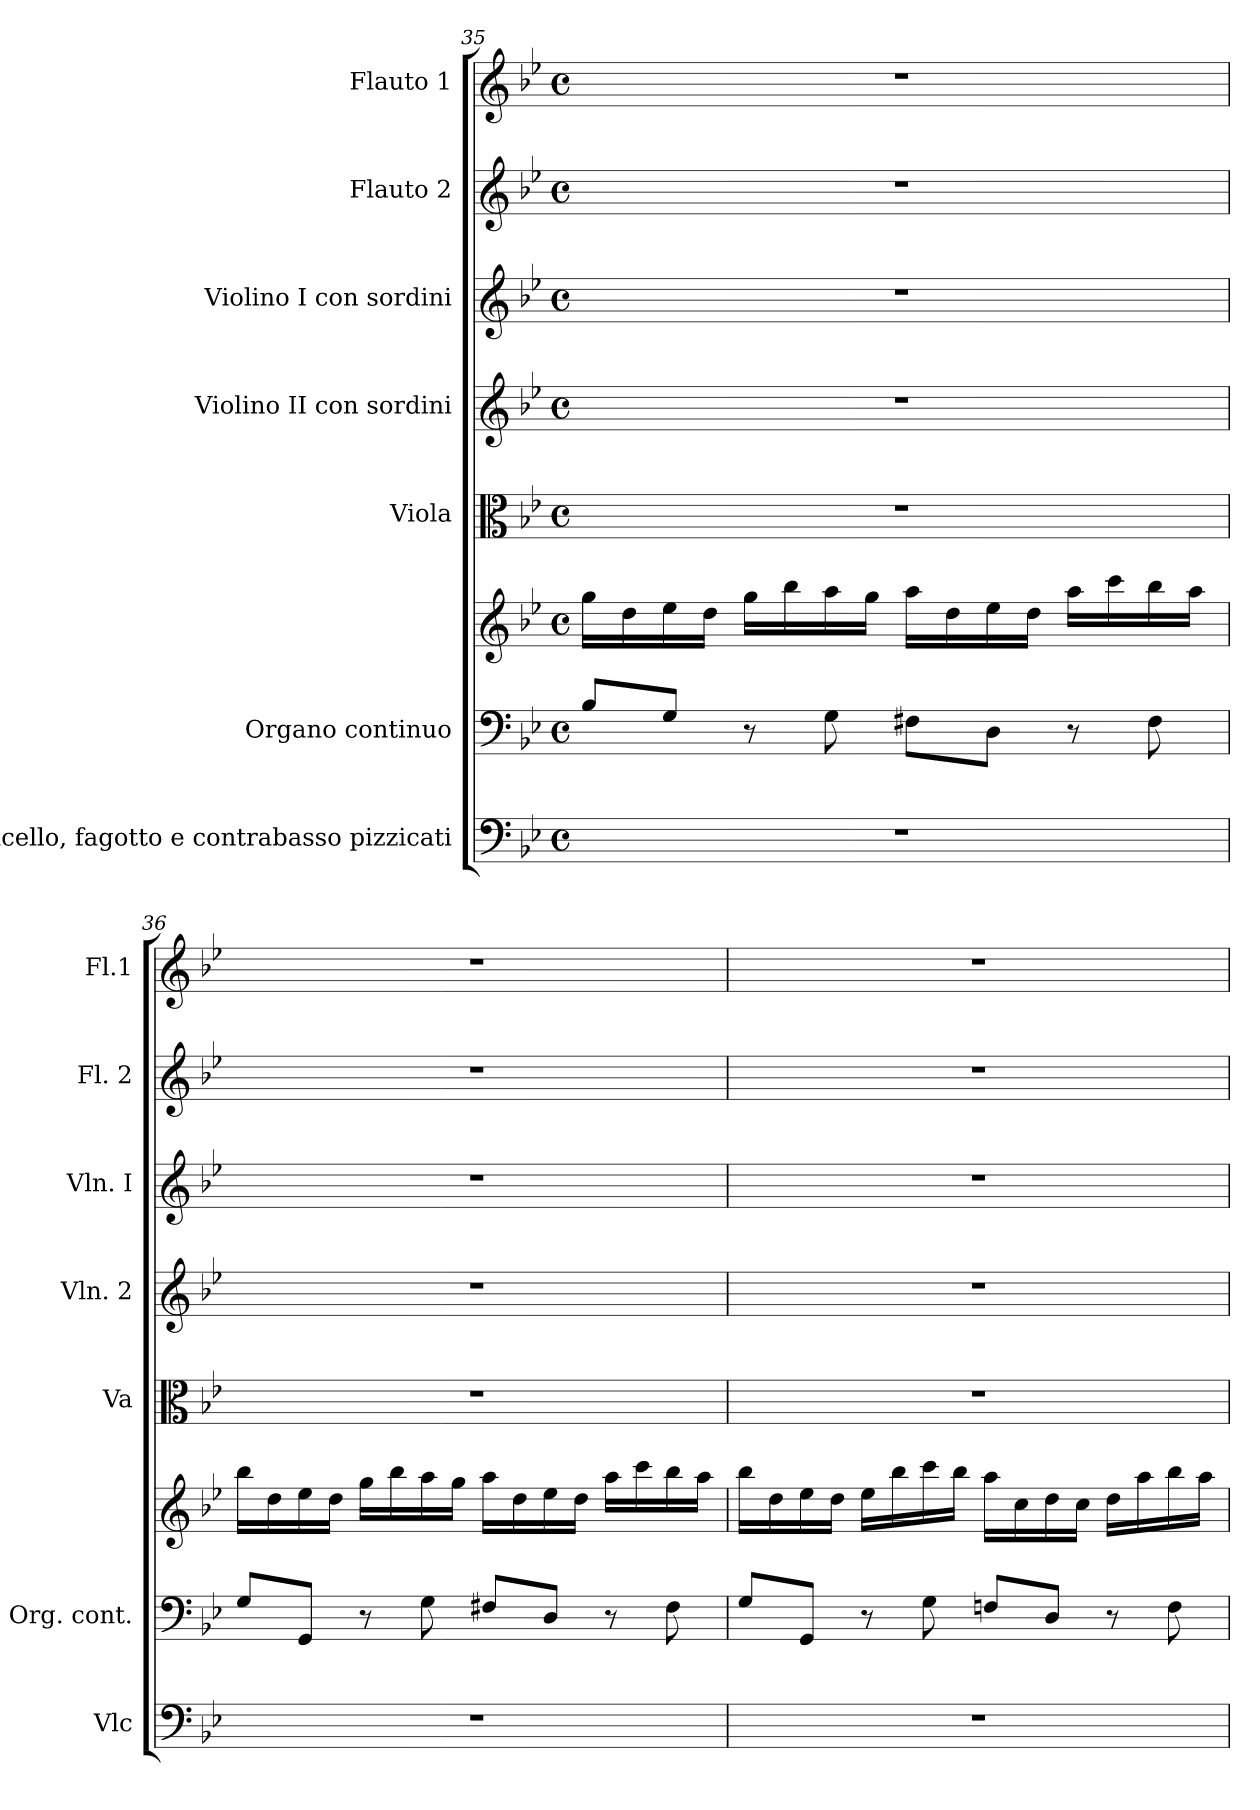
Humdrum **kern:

**kern	**kern	**kern	**kern	**kern	**kern	**kern	**kern
*part7	*part6	*part6	*part5	*part4	*part3	*part2	*part1
*staff8	*staff7	*staff6	*staff5	*staff4	*staff3	*staff2	*staff1
*I"Violoncello, fagotto e contrabasso pizzicati	*I"Organo  continuo	*	*I"Viola	*I"Violino II con sordini	*I"Violino I  con sordini	*I"Flauto 2	*I"Flauto 1
*I'Vlc	*I'Org.  cont.	*	*I'Va	*I'Vln. 2	*I'Vln. I	*I'Fl. 2	*I'Fl.1
!!LO:LB:g=z
*clefF4	*clefF4	*clefG2	*clefC3	*clefG2	*clefG2	*clefG2	*clefG2
*k[b-e-]	*k[b-e-]	*k[b-e-]	*k[b-e-]	*k[b-e-]	*k[b-e-]	*k[b-e-]	*k[b-e-]
*M4/4	*M4/4	*M4/4	*M4/4	*M4/4	*M4/4	*M4/4	*M4/4
*met(c)	*met(c)	*met(c)	*met(c)	*met(c)	*met(c)	*met(c)	*met(c)
=35	=35	=35	=35	=35	=35	=35	=35
1r	8B-/L	16gg\LL	1r	1r	1r	1r	1r
.	.	16dd\	.	.	.	.	.
.	8G/J	16ee-\	.	.	.	.	.
.	.	16dd\JJ	.	.	.	.	.
.	8r	16gg\LL	.	.	.	.	.
.	.	16bb-\	.	.	.	.	.
.	8G\	16aa\	.	.	.	.	.
.	.	16gg\JJ	.	.	.	.	.
.	8F#X\L	16aa\LL	.	.	.	.	.
.	.	16dd\	.	.	.	.	.
.	8D\J	16ee-\	.	.	.	.	.
.	.	16dd\JJ	.	.	.	.	.
.	8r	16aa\LL	.	.	.	.	.
.	.	16ccc\	.	.	.	.	.
.	8F#\	16bb-\	.	.	.	.	.
.	.	16aa\JJ	.	.	.	.	.
=36	=36	=36	=36	=36	=36	=36	=36
1r	8G/L	16bb-\LL	1r	1r	1r	1r	1r
.	.	16dd\	.	.	.	.	.
.	8GG/J	16ee-\	.	.	.	.	.
.	.	16dd\JJ	.	.	.	.	.
.	8r	16gg\LL	.	.	.	.	.
.	.	16bb-\	.	.	.	.	.
.	8G\	16aa\	.	.	.	.	.
.	.	16gg\JJ	.	.	.	.	.
.	8F#X/L	16aa\LL	.	.	.	.	.
.	.	16dd\	.	.	.	.	.
.	8D/J	16ee-\	.	.	.	.	.
.	.	16dd\JJ	.	.	.	.	.
.	8r	16aa\LL	.	.	.	.	.
.	.	16ccc\	.	.	.	.	.
.	8F#\	16bb-\	.	.	.	.	.
.	.	16aa\JJ	.	.	.	.	.
=37	=37	=37	=37	=37	=37	=37	=37
1r	8G/L	16bb-\LL	1r	1r	1r	1r	1r
.	.	16dd\	.	.	.	.	.
.	8GG/J	16ee-\	.	.	.	.	.
.	.	16dd\JJ	.	.	.	.	.
.	8r	16ee-\LL	.	.	.	.	.
.	.	16bb-\	.	.	.	.	.
.	8G\	16ccc\	.	.	.	.	.
.	.	16bb-\JJ	.	.	.	.	.
.	8Fn/L	16aa\LL	.	.	.	.	.
.	.	16cc\	.	.	.	.	.
.	8D/J	16dd\	.	.	.	.	.
.	.	16cc\JJ	.	.	.	.	.
.	8r	16dd\LL	.	.	.	.	.
.	.	16aa\	.	.	.	.	.
.	8F\	16bb-\	.	.	.	.	.
.	.	16aa\JJ	.	.	.	.	.
=	=	=	=	=	=	=	=
*-	*-	*-	*-	*-	*-	*-	*-
